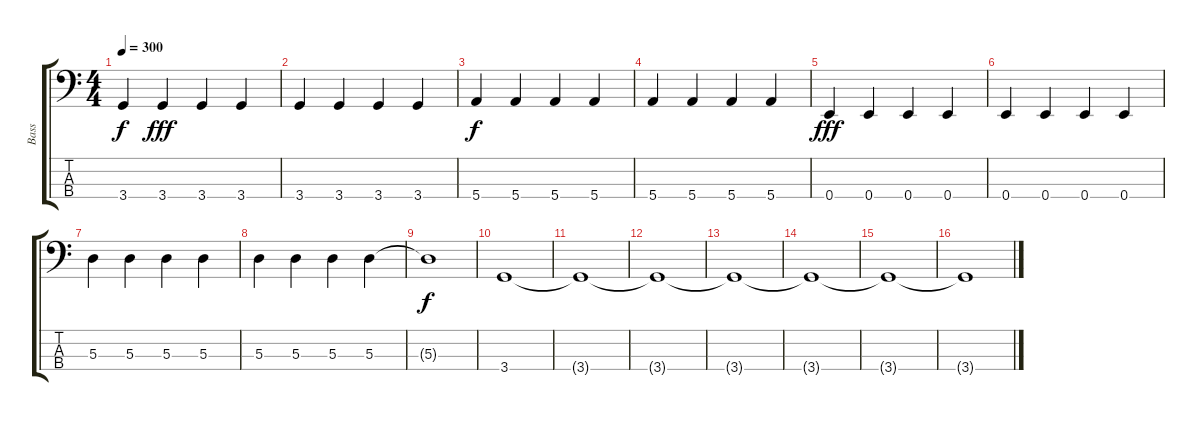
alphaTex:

\track ("Bass" "Bass") {instrument electricbassfinger}
\staff {score tabs}
\tuning (G2 D2 A1 E1) {hide}
\ts (4 4)
\tempo 300
\clef f4
\ks c
3.4.4{dy f} 3.4.4{dy fff} 3.4.4 3.4.4 |
3.4.4 3.4.4 3.4.4 3.4.4 |
5.4.4{dy f} 5.4.4 5.4.4 5.4.4 |
5.4.4 5.4.4 5.4.4 5.4.4 |
0.4.4{dy fff} 0.4.4 0.4.4 0.4.4 |
0.4.4 0.4.4 0.4.4 0.4.4 |
5.3.4 5.3.4 5.3.4 5.3.4 |
5.3.4 5.3.4 5.3.4 5.3.4 |
5.3{t}.1{dy f} |
3.4.1 |
3.4{t}.1 |
3.4{t}.1 |
3.4{t}.1 |
3.4{t}.1 |
3.4{t}.1 |
3.4{t}.1
